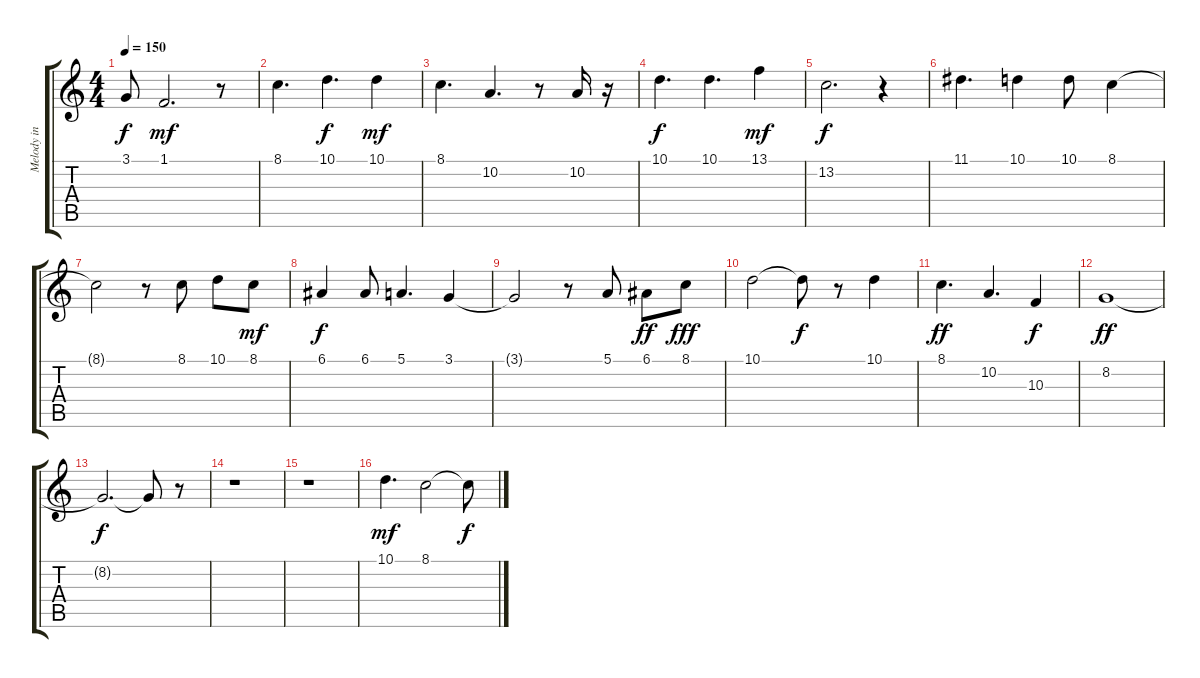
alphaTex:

\track ("Melody in " "Melody in ") {instrument flute}
\staff {score tabs}
\tuning (E4 B3 G3 D3 A2 E2) {hide}
\ts (4 4)
\tempo 150
\clef g2
\ks c
3.1{t}.8{dy f} 1.1.2{d dy mf} r.8 |
8.1.4{d} 10.1.4{d dy f} 10.1.4{dy mf} |
8.1.4{d} 10.2.4{d} r.8 10.2.16 r.16 |
10.1.4{d dy f} 10.1.4{d} 13.1.4{dy mf} |
13.2.2{d dy f} r.4 |
11.1.4{d} 10.1.4 10.1.8 8.1.4 |
8.1{t}.2 r.8 8.1.8 10.1.8 8.1.8{dy mf} |
6.1.4{dy f} 6.1.8 5.1.4{d} 3.1.4 |
3.1{t}.2 r.8 5.1.8 6.1.8{dy ff} 8.1.8{dy fff} |
10.1.2 10.1{t}.8{dy f} r.8 10.1.4 |
8.1.4{d dy ff} 10.2.4{d} 10.3.4{dy f} |
8.2.1{dy ff} |
8.2{t}.2{d dy f} 8.2{t}.8 r.8 |
r.1 |
r.1 |
10.1.4{d dy mf} 8.1.2 8.1{t}.8{dy f}
